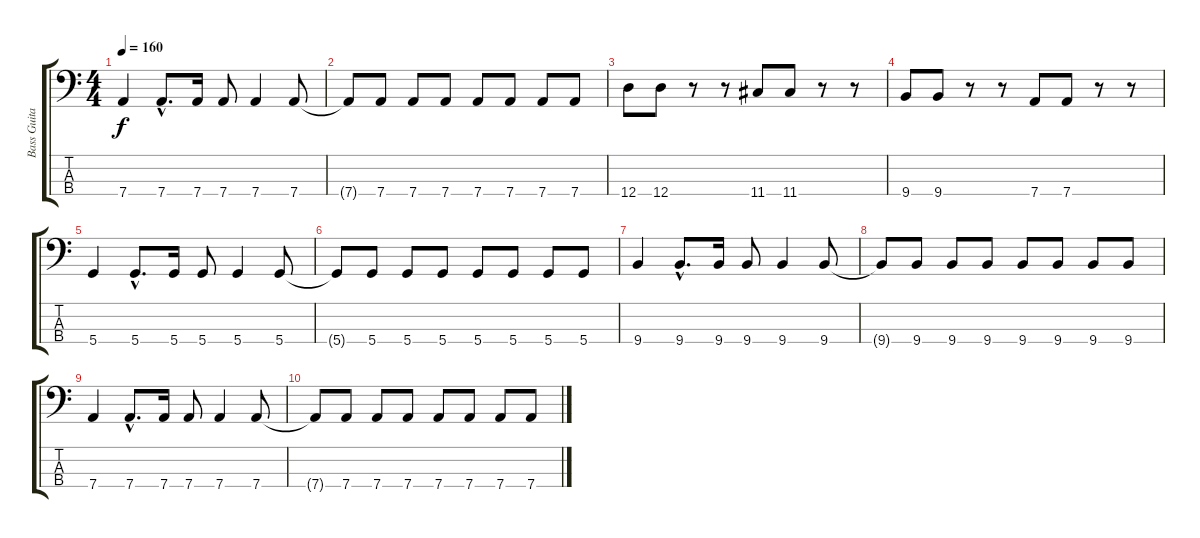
\track ("Bass Guitar" "Bass Guita") {instrument electricbasspick}
\staff {score tabs}
\tuning (G2 D2 A1 D1) {hide}
\ts (4 4)
\tempo 160
\clef f4
\ks c
7.4.4{dy f} 7.4{hac}.8{d} 7.4.16 7.4.8 7.4.4 7.4.8 |
7.4{t}.8 7.4.8 7.4.8 7.4.8 7.4.8 7.4.8 7.4.8 7.4.8 |
12.4.8 12.4.8 r.8 r.8 11.4.8 11.4.8 r.8 r.8 |
9.4.8 9.4.8 r.8 r.8 7.4.8 7.4.8 r.8 r.8 |
5.4.4 5.4{hac}.8{d} 5.4.16 5.4.8 5.4.4 5.4.8 |
5.4{t}.8 5.4.8 5.4.8 5.4.8 5.4.8 5.4.8 5.4.8 5.4.8 |
9.4.4 9.4{hac}.8{d} 9.4.16 9.4.8 9.4.4 9.4.8 |
9.4{t}.8 9.4.8 9.4.8 9.4.8 9.4.8 9.4.8 9.4.8 9.4.8 |
7.4.4 7.4{hac}.8{d} 7.4.16 7.4.8 7.4.4 7.4.8 |
7.4{t}.8 7.4.8 7.4.8 7.4.8 7.4.8 7.4.8 7.4.8 7.4.8
